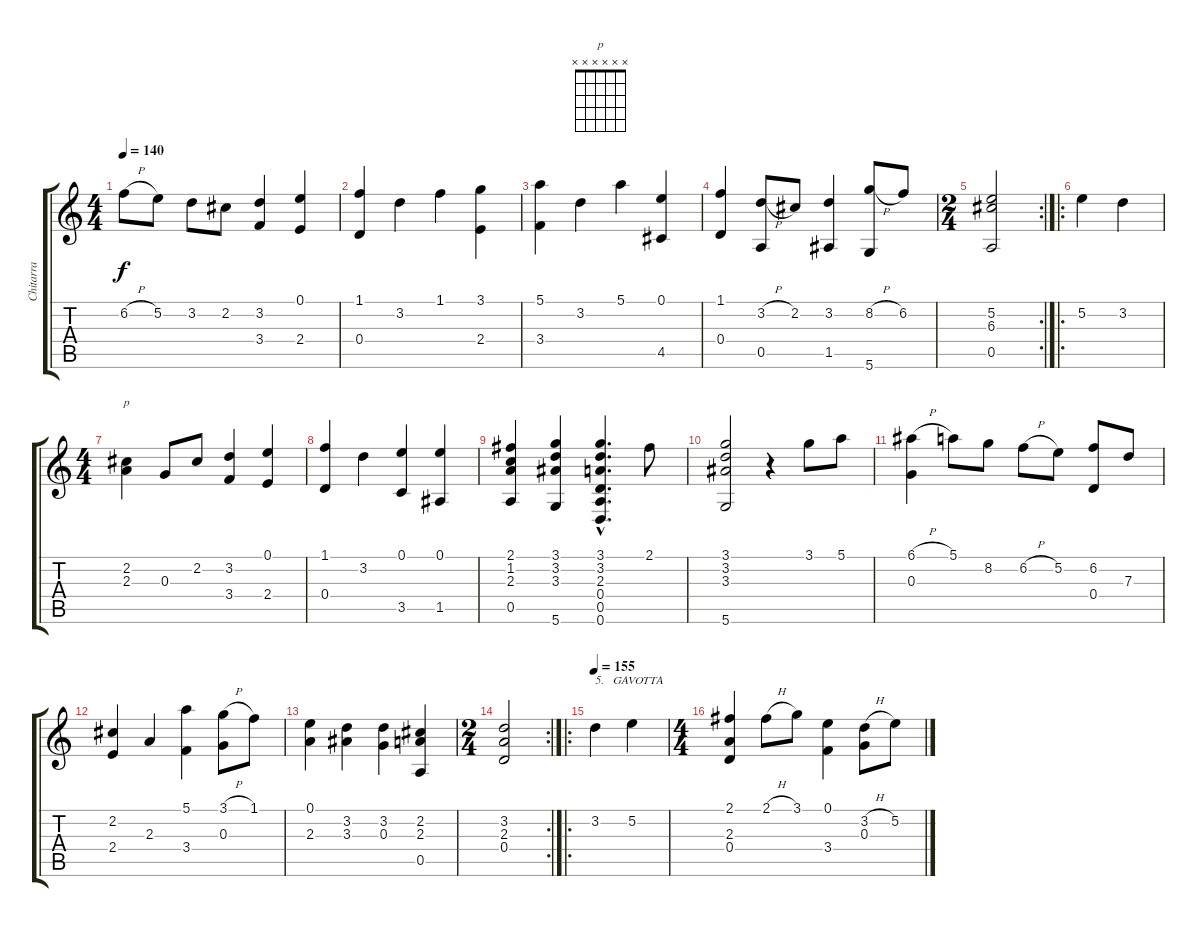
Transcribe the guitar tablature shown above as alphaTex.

\track ("Chitarra" "Chitarra") {instrument acousticguitarnylon}
\staff {score tabs}
\tuning (E4 B3 G3 D3 A2 D2) {hide}
\chord ("p" x x x x x x) {firstfret 0}
\ts (4 4)
\tempo 140
\clef g2
\ks c
6.2{h}.8{dy f} 5.2.8 3.2.8 2.2.8 (3.2 3.4).4 (0.1 2.4).4 |
(1.1 0.4).4 3.2.4 1.1.4 (3.1 2.4).4 |
(5.1 3.4).4 3.2.4 5.1.4 (0.1 4.5).4 |
(1.1 0.4).4 (3.2{h} 0.5).8 2.2.8 (3.2 1.5).4 (8.2{h} 5.6).8 6.2.8 |
\rc 2
\ts (2 4)
(5.2 6.3 0.5).2 |
\ro
5.2.4 3.2.4 |
\ts (4 4)
(2.2 2.3).4{ch "p"} 0.3.8 2.2.8 (3.2 3.4).4 (0.1 2.4).4 |
(1.1 0.4).4 3.2.4 (0.1 3.5).4 (0.1 1.5).4 |
(2.1 1.2 2.3 0.5).4 (3.1 3.2 3.3 5.6).4 (3.1{hac} 3.2{hac} 2.3{hac} 0.4{hac} 0.5{hac} 0.6{hac}).4{d} 2.1.8 |
(3.1 3.2 3.3 5.6).2 r.4 3.1.8 5.1.8 |
(6.1{h} 0.3).4 5.1.8 8.2.8 6.2{h}.8 5.2.8 (6.2 0.4).8 7.3.8 |
(2.2 2.4).4 2.3.4 (5.1 3.4).4 (3.1{h} 0.3).8 1.1.8 |
(0.1 2.3).4 (3.2 3.3).4 (3.2 0.3).4 (2.2 2.3 0.5).4 |
\rc 2
\ts (2 4)
(3.2 2.3 0.4).2 |
\ro
\tempo 155
3.2.4{txt "5.   GAVOTTA"} 5.2.4 |
\ts (4 4)
(2.1 2.3 0.4).4 2.1{h}.8 3.1.8 (0.1 3.4).4 (3.2{h} 0.3).8 5.2.8
